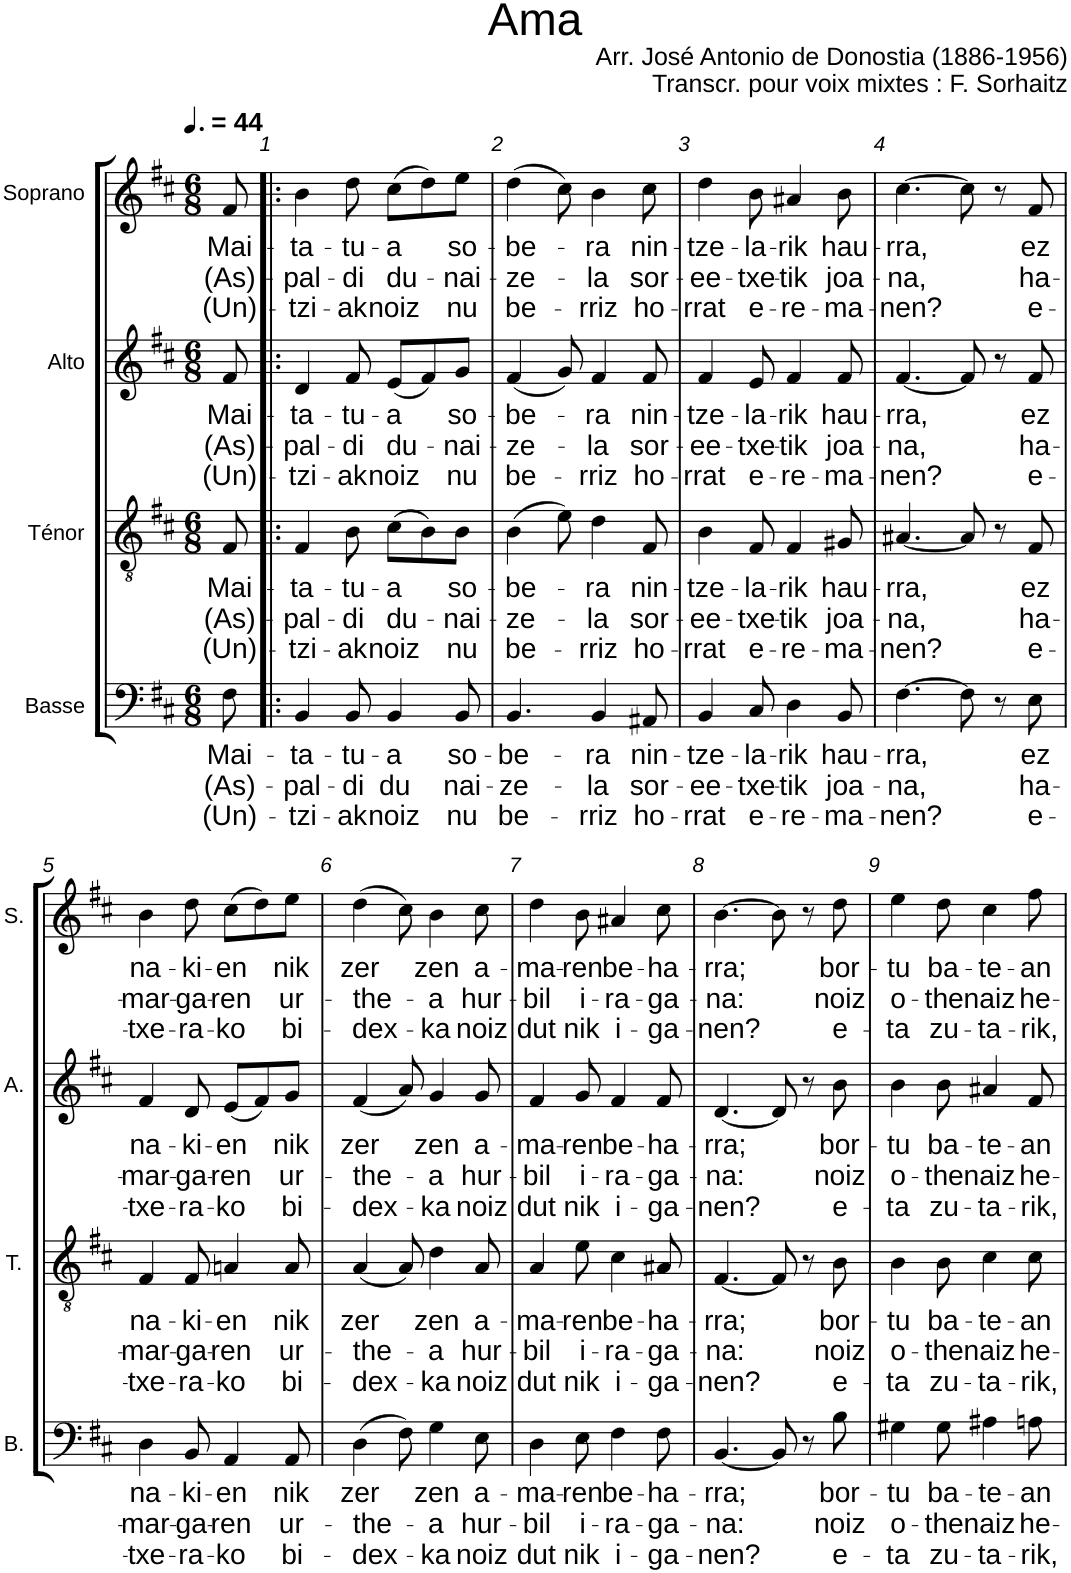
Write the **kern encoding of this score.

**kern	**text	**text	**text	**kern	**text	**text	**text	**kern	**text	**text	**text	**kern	**text	**text	**text
*part4	*part4	*part4	*part4	*part3	*part3	*part3	*part3	*part2	*part2	*part2	*part2	*part1	*part1	*part1	*part1
*staff4	*staff4	*staff4	*staff4	*staff3	*staff3	*staff3	*staff3	*staff2	*staff2	*staff2	*staff2	*staff1	*staff1	*staff1	*staff1
*I"Basse	*	*	*	*I"Ténor	*	*	*	*I"Alto	*	*	*	*I"Soprano	*	*	*
*I'B.	*	*	*	*I'T.	*	*	*	*I'A.	*	*	*	*I'S.	*	*	*
*clefF4	*	*	*	*clefGv2	*	*	*	*clefG2	*	*	*	*clefG2	*	*	*
*k[f#c#]	*	*	*	*k[f#c#]	*	*	*	*k[f#c#]	*	*	*	*k[f#c#]	*	*	*
*M6/8	*	*	*	*M6/8	*	*	*	*M6/8	*	*	*	*M6/8	*	*	*
*MM66	*	*	*	*MM66	*	*	*	*MM66	*	*	*	*MM66	*	*	*
=	=	=	=	=	=	=	=	=	=	=	=	=	=	=	=
!	!LO:LY:b	!LO:LY:b	!LO:LY:b	!	!LO:LY:b	!LO:LY:b	!LO:LY:b	!	!LO:LY:b	!LO:LY:b	!LO:LY:b	!	!LO:LY:b	!LO:LY:b	!LO:LY:b
8F#\	Mai-	(As)-	(Un)-	8F#/	Mai-	(As)-	(Un)-	8f#/	Mai-	(As)-	(Un)-	8f#/	Mai-	(As)-	(Un)-
=1!|:	=1!|:	=1!|:	=1!|:	=1!|:	=1!|:	=1!|:	=1!|:	=1!|:	=1!|:	=1!|:	=1!|:	=1!|:	=1!|:	=1!|:	=1!|:
!	!LO:LY:b	!LO:LY:b	!LO:LY:b	!	!LO:LY:b	!LO:LY:b	!LO:LY:b	!	!LO:LY:b	!LO:LY:b	!LO:LY:b	!	!LO:LY:b	!LO:LY:b	!LO:LY:b
4BB/	-ta-	-pal-	-tzi-	4F#/	-ta-	-pal-	-tzi-	4d/	-ta-	-pal-	-tzi-	4b\	-ta-	-pal-	-tzi-
!	!LO:LY:b	!LO:LY:b	!LO:LY:b	!	!LO:LY:b	!LO:LY:b	!LO:LY:b	!	!LO:LY:b	!LO:LY:b	!LO:LY:b	!	!LO:LY:b	!LO:LY:b	!LO:LY:b
8BB/	-tu-	-di	-ak	8B\	-tu-	-di	-ak	8f#/	-tu-	-di	-ak	8dd\	-tu-	-di	-ak
!	!LO:LY:b	!LO:LY:b	!LO:LY:b	!	!LO:LY:b	!LO:LY:b	!LO:LY:b	!	!LO:LY:b	!LO:LY:b	!LO:LY:b	!	!LO:LY:b	!LO:LY:b	!LO:LY:b
4BB/	-a	du	noiz	(8c#\L	-a	du-	noiz	(8e/L	-a	du-	noiz	(8cc#\L	-a	du-	noiz
.	.	.	.	8B\)	.	.	.	8f#/)	.	.	.	8dd\)	.	.	.
!	!LO:LY:b	!LO:LY:b	!LO:LY:b	!	!LO:LY:b	!LO:LY:b	!LO:LY:b	!	!LO:LY:b	!LO:LY:b	!LO:LY:b	!	!LO:LY:b	!LO:LY:b	!LO:LY:b
8BB/	so-	-nai-	nu	8B\J	so-	-nai-	nu	8g/J	so-	-nai-	nu	8ee\J	so-	-nai-	nu
=2	=2	=2	=2	=2	=2	=2	=2	=2	=2	=2	=2	=2	=2	=2	=2
!	!LO:LY:b	!LO:LY:b	!LO:LY:b	!	!LO:LY:b	!LO:LY:b	!LO:LY:b	!	!LO:LY:b	!LO:LY:b	!LO:LY:b	!	!LO:LY:b	!LO:LY:b	!LO:LY:b
4.BB/	-be-	-ze-	be-	(4B\	-be-	-ze-	be-	(4f#/	-be-	-ze-	be-	(4dd\	-be-	-ze-	be-
.	.	.	.	8e\)	.	.	.	8g/)	.	.	.	8cc#\)	.	.	.
!	!LO:LY:b	!LO:LY:b	!LO:LY:b	!	!LO:LY:b	!LO:LY:b	!LO:LY:b	!	!LO:LY:b	!LO:LY:b	!LO:LY:b	!	!LO:LY:b	!LO:LY:b	!LO:LY:b
4BB/	-ra	-la	-rriz	4d\	-ra	-la	-rriz	4f#/	-ra	-la	-rriz	4b\	-ra	-la	-rriz
!	!LO:LY:b	!LO:LY:b	!LO:LY:b	!	!LO:LY:b	!LO:LY:b	!LO:LY:b	!	!LO:LY:b	!LO:LY:b	!LO:LY:b	!	!LO:LY:b	!LO:LY:b	!LO:LY:b
8AA#X/	nin-	sor-	ho-	8F#/	nin-	sor-	ho-	8f#/	nin-	sor-	ho-	8cc#\	nin-	sor-	ho-
=3	=3	=3	=3	=3	=3	=3	=3	=3	=3	=3	=3	=3	=3	=3	=3
!	!LO:LY:b	!LO:LY:b	!LO:LY:b	!	!LO:LY:b	!LO:LY:b	!LO:LY:b	!	!LO:LY:b	!LO:LY:b	!LO:LY:b	!	!LO:LY:b	!LO:LY:b	!LO:LY:b
4BB/	-tze-	-ee-	-rrat	4B\	-tze-	-ee-	-rrat	4f#/	-tze-	-ee-	-rrat	4dd\	-tze-	-ee-	-rrat
!	!LO:LY:b	!LO:LY:b	!LO:LY:b	!	!LO:LY:b	!LO:LY:b	!LO:LY:b	!	!LO:LY:b	!LO:LY:b	!LO:LY:b	!	!LO:LY:b	!LO:LY:b	!LO:LY:b
8C#/	-la-	-txe-	e-	8F#/	-la-	-txe-	e-	8e/	-la-	-txe-	e-	8b\	-la-	-txe-	e-
!	!LO:LY:b	!LO:LY:b	!LO:LY:b	!	!LO:LY:b	!LO:LY:b	!LO:LY:b	!	!LO:LY:b	!LO:LY:b	!LO:LY:b	!	!LO:LY:b	!LO:LY:b	!LO:LY:b
4D\	-rik	-tik	-re-	4F#/	-rik	-tik	-re-	4f#/	-rik	-tik	-re-	4a#X/	-rik	-tik	-re-
!	!LO:LY:b	!LO:LY:b	!LO:LY:b	!	!LO:LY:b	!LO:LY:b	!LO:LY:b	!	!LO:LY:b	!LO:LY:b	!LO:LY:b	!	!LO:LY:b	!LO:LY:b	!LO:LY:b
8BB/	hau-	joa-	-ma-	8G#X/	hau-	joa-	-ma-	8f#/	hau-	joa-	-ma-	8b\	hau-	joa-	-ma-
=4	=4	=4	=4	=4	=4	=4	=4	=4	=4	=4	=4	=4	=4	=4	=4
!	!LO:LY:b	!LO:LY:b	!LO:LY:b	!	!LO:LY:b	!LO:LY:b	!LO:LY:b	!	!LO:LY:b	!LO:LY:b	!LO:LY:b	!	!LO:LY:b	!LO:LY:b	!LO:LY:b
[4.F#\	-rra,	-na,	-nen?	[4.A#X/	-rra,	-na,	-nen?	[4.f#/	-rra,	-na,	-nen?	[4.cc#\	-rra,	-na,	-nen?
8F#\]	.	.	.	8A#/]	.	.	.	8f#/]	.	.	.	8cc#\]	.	.	.
8r	.	.	.	8r	.	.	.	8r	.	.	.	8r	.	.	.
!	!LO:LY:b	!LO:LY:b	!LO:LY:b	!	!LO:LY:b	!LO:LY:b	!LO:LY:b	!	!LO:LY:b	!LO:LY:b	!LO:LY:b	!	!LO:LY:b	!LO:LY:b	!LO:LY:b
8E\	ez	ha-	e-	8F#/	ez	ha-	e-	8f#/	ez	ha-	e-	8f#/	ez	ha-	e-
!!LO:LB:g=z
=5	=5	=5	=5	=5	=5	=5	=5	=5	=5	=5	=5	=5	=5	=5	=5
!	!LO:LY:b	!LO:LY:b	!LO:LY:b	!	!LO:LY:b	!LO:LY:b	!LO:LY:b	!	!LO:LY:b	!LO:LY:b	!LO:LY:b	!	!LO:LY:b	!LO:LY:b	!LO:LY:b
4D\	na-	-mar-	-txe-	4F#/	na-	-mar-	-txe-	4f#/	na-	-mar-	-txe-	4b\	na-	-mar-	-txe-
!	!LO:LY:b	!LO:LY:b	!LO:LY:b	!	!LO:LY:b	!LO:LY:b	!LO:LY:b	!	!LO:LY:b	!LO:LY:b	!LO:LY:b	!	!LO:LY:b	!LO:LY:b	!LO:LY:b
8BB/	-ki-	-ga-	-ra-	8F#/	-ki-	-ga-	-ra-	8d/	-ki-	-ga-	-ra-	8dd\	-ki-	-ga-	-ra-
!	!LO:LY:b	!LO:LY:b	!LO:LY:b	!	!LO:LY:b	!LO:LY:b	!LO:LY:b	!	!LO:LY:b	!LO:LY:b	!LO:LY:b	!	!LO:LY:b	!LO:LY:b	!LO:LY:b
4AA/	-en	-ren	-ko	4An/	-en	-ren	-ko	(8e/L	-en	-ren	-ko	(8cc#\L	-en	-ren	-ko
.	.	.	.	.	.	.	.	8f#/)	.	.	.	8dd\)	.	.	.
!	!LO:LY:b	!LO:LY:b	!LO:LY:b	!	!LO:LY:b	!LO:LY:b	!LO:LY:b	!	!LO:LY:b	!LO:LY:b	!LO:LY:b	!	!LO:LY:b	!LO:LY:b	!LO:LY:b
8AA/	nik	ur-	bi-	8A/	nik	ur-	bi-	8g/J	nik	ur-	bi-	8ee\J	nik	ur-	bi-
=6	=6	=6	=6	=6	=6	=6	=6	=6	=6	=6	=6	=6	=6	=6	=6
!	!LO:LY:b	!LO:LY:b	!LO:LY:b	!	!LO:LY:b	!LO:LY:b	!LO:LY:b	!	!LO:LY:b	!LO:LY:b	!LO:LY:b	!	!LO:LY:b	!LO:LY:b	!LO:LY:b
(4D\	zer	-the-	-dex-	(4A/	zer	-the-	-dex-	(4f#/	zer	-the-	-dex-	(4dd\	zer	-the-	-dex-
8F#\)	.	.	.	8A/)	.	.	.	8a/)	.	.	.	8cc#\)	.	.	.
!	!LO:LY:b	!LO:LY:b	!LO:LY:b	!	!LO:LY:b	!LO:LY:b	!LO:LY:b	!	!LO:LY:b	!LO:LY:b	!LO:LY:b	!	!LO:LY:b	!LO:LY:b	!LO:LY:b
4G\	zen	-a	-ka	4d\	zen	-a	-ka	4g/	zen	-a	-ka	4b\	zen	-a	-ka
!	!LO:LY:b	!LO:LY:b	!LO:LY:b	!	!LO:LY:b	!LO:LY:b	!LO:LY:b	!	!LO:LY:b	!LO:LY:b	!LO:LY:b	!	!LO:LY:b	!LO:LY:b	!LO:LY:b
8E\	a-	hur-	noiz	8A/	a-	hur-	noiz	8g/	a-	hur-	noiz	8cc#\	a-	hur-	noiz
=7	=7	=7	=7	=7	=7	=7	=7	=7	=7	=7	=7	=7	=7	=7	=7
!	!LO:LY:b	!LO:LY:b	!LO:LY:b	!	!LO:LY:b	!LO:LY:b	!LO:LY:b	!	!LO:LY:b	!LO:LY:b	!LO:LY:b	!	!LO:LY:b	!LO:LY:b	!LO:LY:b
4D\	-ma-	-bil	dut	4A/	-ma-	-bil	dut	4f#/	-ma-	-bil	dut	4dd\	-ma-	-bil	dut
!	!LO:LY:b	!LO:LY:b	!LO:LY:b	!	!LO:LY:b	!LO:LY:b	!LO:LY:b	!	!LO:LY:b	!LO:LY:b	!LO:LY:b	!	!LO:LY:b	!LO:LY:b	!LO:LY:b
8E\	-ren	i-	nik	8e\	-ren	i-	nik	8g/	-ren	i-	nik	8b\	-ren	i-	nik
!	!LO:LY:b	!LO:LY:b	!LO:LY:b	!	!LO:LY:b	!LO:LY:b	!LO:LY:b	!	!LO:LY:b	!LO:LY:b	!LO:LY:b	!	!LO:LY:b	!LO:LY:b	!LO:LY:b
4F#\	be-	-ra-	i-	4c#\	be-	-ra-	i-	4f#/	be-	-ra-	i-	4a#X/	be-	-ra-	i-
!	!LO:LY:b	!LO:LY:b	!LO:LY:b	!	!LO:LY:b	!LO:LY:b	!LO:LY:b	!	!LO:LY:b	!LO:LY:b	!LO:LY:b	!	!LO:LY:b	!LO:LY:b	!LO:LY:b
8F#\	-ha-	-ga-	-ga-	8A#X/	-ha-	-ga-	-ga-	8f#/	-ha-	-ga-	-ga-	8cc#\	-ha-	-ga-	-ga-
=8	=8	=8	=8	=8	=8	=8	=8	=8	=8	=8	=8	=8	=8	=8	=8
!	!LO:LY:b	!LO:LY:b	!LO:LY:b	!	!LO:LY:b	!LO:LY:b	!LO:LY:b	!	!LO:LY:b	!LO:LY:b	!LO:LY:b	!	!LO:LY:b	!LO:LY:b	!LO:LY:b
[4.BB/	-rra;	-na:	-nen?	[4.F#/	-rra;	-na:	-nen?	[4.d/	-rra;	-na:	-nen?	[4.b\	-rra;	-na:	-nen?
8BB/]	.	.	.	8F#/]	.	.	.	8d/]	.	.	.	8b\]	.	.	.
8r	.	.	.	8r	.	.	.	8r	.	.	.	8r	.	.	.
!	!LO:LY:b	!LO:LY:b	!LO:LY:b	!	!LO:LY:b	!LO:LY:b	!LO:LY:b	!	!LO:LY:b	!LO:LY:b	!LO:LY:b	!	!LO:LY:b	!LO:LY:b	!LO:LY:b
8B\	bor-	noiz	e-	8B\	bor-	noiz	e-	8b\	bor-	noiz	e-	8dd\	bor-	noiz	e-
=9	=9	=9	=9	=9	=9	=9	=9	=9	=9	=9	=9	=9	=9	=9	=9
!	!LO:LY:b	!LO:LY:b	!LO:LY:b	!	!LO:LY:b	!LO:LY:b	!LO:LY:b	!	!LO:LY:b	!LO:LY:b	!LO:LY:b	!	!LO:LY:b	!LO:LY:b	!LO:LY:b
4G#X\	-tu	o-	-ta	4B\	-tu	o-	-ta	4b\	-tu	o-	-ta	4ee\	-tu	o-	-ta
!	!LO:LY:b	!LO:LY:b	!LO:LY:b	!	!LO:LY:b	!LO:LY:b	!LO:LY:b	!	!LO:LY:b	!LO:LY:b	!LO:LY:b	!	!LO:LY:b	!LO:LY:b	!LO:LY:b
8G#\	ba-	-the	zu-	8B\	ba-	-the	zu-	8b\	ba-	-the	zu-	8dd\	ba-	-the	zu-
!	!LO:LY:b	!LO:LY:b	!LO:LY:b	!	!LO:LY:b	!LO:LY:b	!LO:LY:b	!	!LO:LY:b	!LO:LY:b	!LO:LY:b	!	!LO:LY:b	!LO:LY:b	!LO:LY:b
4A#X\	-te-	naiz	-ta-	4c#\	-te-	naiz	-ta-	4a#X/	-te-	naiz	-ta-	4cc#\	-te-	naiz	-ta-
!	!LO:LY:b	!LO:LY:b	!LO:LY:b	!	!LO:LY:b	!LO:LY:b	!LO:LY:b	!	!LO:LY:b	!LO:LY:b	!LO:LY:b	!	!LO:LY:b	!LO:LY:b	!LO:LY:b
8An\	-an	he-	-rik,	8c#\	-an	he-	-rik,	8f#/	-an	he-	-rik,	8ff#\	-an	he-	-rik,
=	=	=	=	=	=	=	=	=	=	=	=	=	=	=	=
*-	*-	*-	*-	*-	*-	*-	*-	*-	*-	*-	*-	*-	*-	*-	*-
